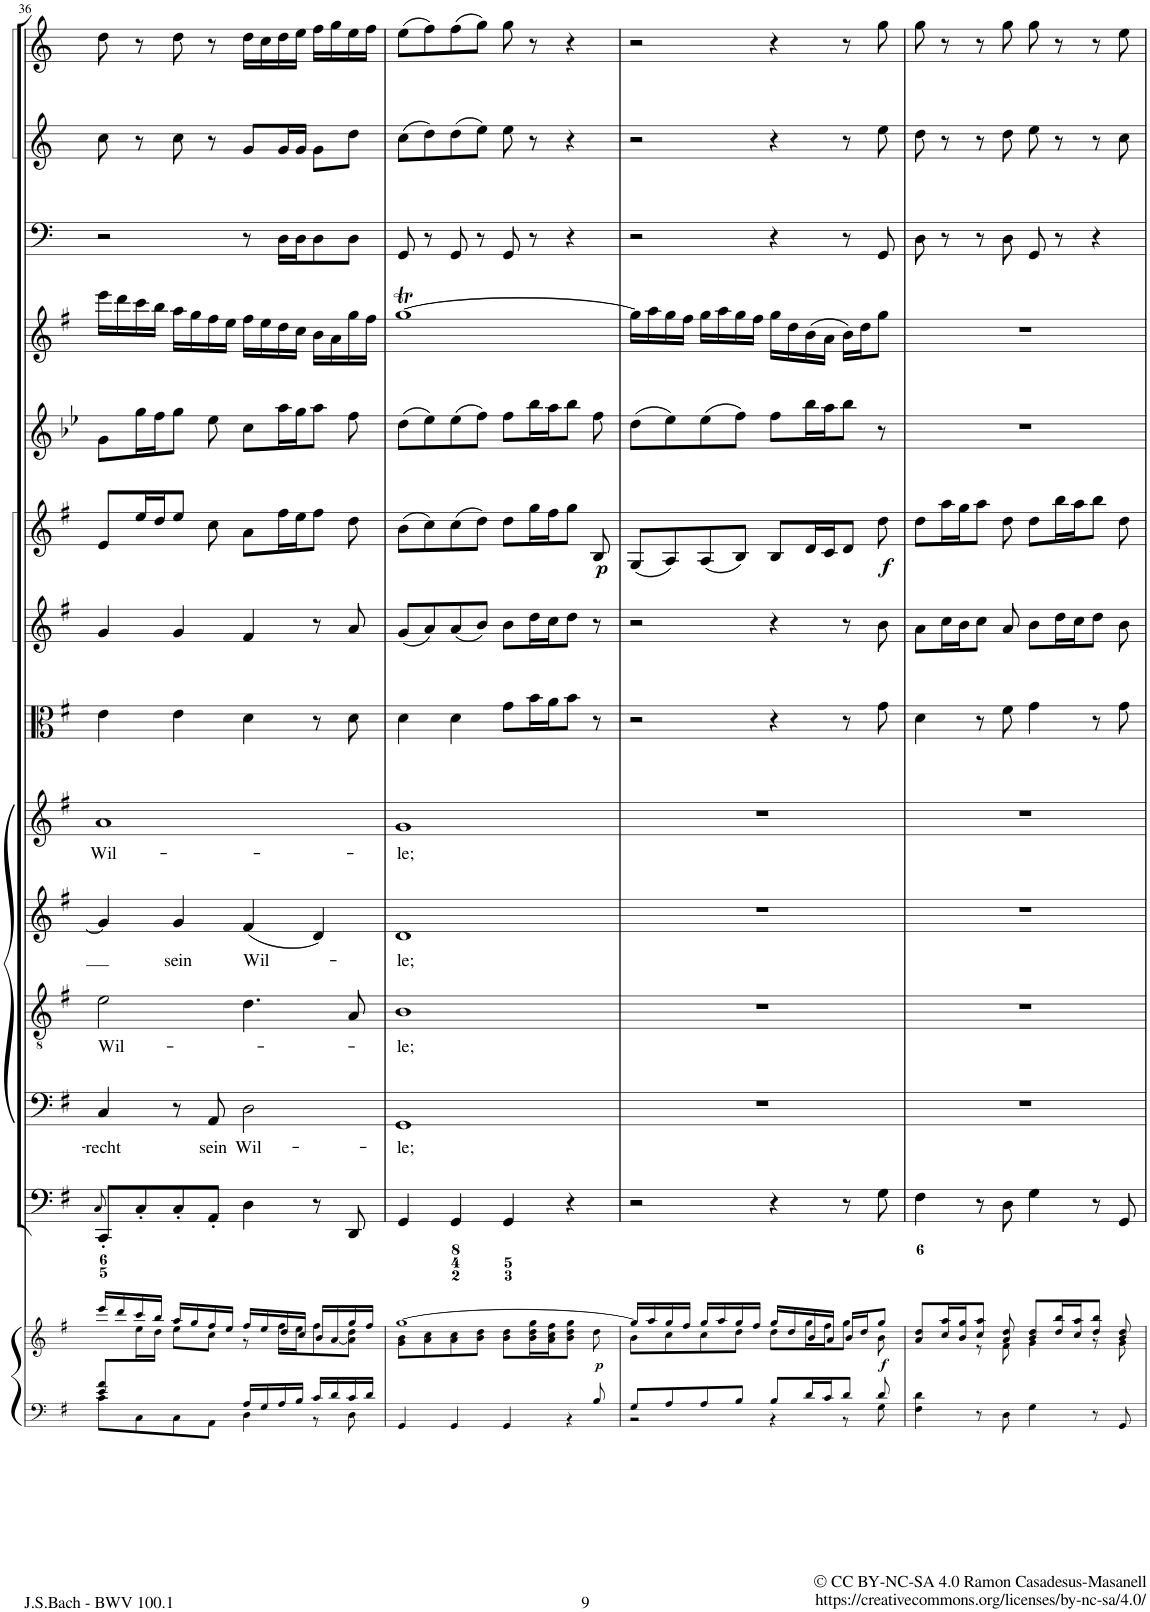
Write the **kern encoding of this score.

**kern	**kern	**kern	**kern	**text	**kern	**text	**kern	**text	**kern	**text	**kern	**kern	**kern	**kern	**kern	**kern	**kern	**kern
*part14	*part14	*part13	*part12	*part12	*part11	*part11	*part10	*part10	*part9	*part9	*part8	*part7	*part6	*part5	*part4	*part3	*part2	*part1
*staff15	*staff14	*staff13	*staff12	*staff12	*staff11	*staff11	*staff10	*staff10	*staff9	*staff9	*staff8	*staff7	*staff6	*staff5	*staff4	*staff3	*staff2	*staff1
*I"Piano reduction	*	*I"Organo e Continuo	*I"Basso	*	*I"Tenore	*	*I"Alto	*	*I"Soprano	*	*I"Viola	*I"Violino II	*I"Violino I	*I"Oboe d'amore	*I"Flauto Traverso	*I"Timpani	*I"Corno II	*I"Corno I
*I'Pno	*	*	*	*	*	*	*	*	*	*	*	*	*	*I'Ob	*I'Fl	*I'Timp	*	*
!!LO:PB:g=z
*clefF4	*clefG2	*clefF4	*clefF4	*	*clefGv2	*	*clefG2	*	*clefG2	*	*clefC3	*clefG2	*clefG2	*clefG2	*clefG2	*clefF4	*clefG2	*clefG2
*	*	*	*	*	*	*	*	*	*	*	*	*	*	*Trd2c3	*	*	*Trd3c5	*Trd3c5
*k[f#]	*k[f#]	*k[f#]	*k[f#]	*	*k[f#]	*	*k[f#]	*	*k[f#]	*	*k[f#]	*k[f#]	*k[f#]	*k[b-e-]	*k[f#]	*k[]	*k[]	*k[]
*M2/2	*M2/2	*M2/2	*M2/2	*	*M2/2	*	*M2/2	*	*M2/2	*	*M2/2	*M2/2	*M2/2	*M2/2	*M2/2	*M2/2	*M2/2	*M2/2
*met(c|)	*met(c|)	*met(c|)	*met(c|)	*	*met(c|)	*	*met(c|)	*	*met(c|)	*	*met(c|)	*met(c|)	*met(c|)	*met(c|)	*met(c|)	*met(c|)	*met(c|)	*met(c|)
=36	=36	=36	=36	=36	=36	=36	=36	=36	=36	=36	=36	=36	=36	=36	=36	=36	=36	=36
*^	*^	*^	*	*	*	*	*	*	*	*	*	*	*	*	*	*	*	*
*	*^	*	*	*	*	*	*	*	*	*	*	*	*	*	*	*	*	*	*	*	*
!	!	!	!	!	!	!	!	!LO:LY:b	!	!LO:LY:b	!	!	!	!LO:LY:b	!	!	!	!	!	!	!	!
8e/ 8a/L	2ryy	8c\L	16eee/LL	8ryy	8CC'</L	8C!/	4C/	-recht	2e\	Wil-	4g/]	.	1a	Wil-	4e\	4g/	8e/L	8g\L	16eee\LL	2r	8cc\	8dd\
.	.	.	16ddd/	.	.	.	.	.	.	.	.	.	.	.	.	.	.	.	16ddd\	.	.	.
2..ryy	.	8C\	16ccc/	16ee\L	8C'</	8ryy	.	.	.	.	.	.	.	.	.	.	16ee/L	16gg\L	16ccc\	.	8r	8r
.	.	.	16bb/JJ	16dd\JJ	.	.	.	.	.	.	.	.	.	.	.	.	16dd/J	16ff\J	16bb\JJ	.	.	.
!	!	!	!	!	!	!	!	!	!	!	!	!LO:LY:b	!	!	!	!	!	!	!	!	!	!
.	.	8C\	16aa/LL	8ee\L	8C'</	4ryy	8r	.	.	.	4g/	sein	.	.	4e\	4g/	8ee/J	8gg\J	16aa\LL	.	8cc\	8dd\
.	.	.	16gg/	.	.	.	.	.	.	.	.	.	.	.	.	.	.	.	16gg\	.	.	.
!	!	!	!	!	!	!	!	!LO:LY:b	!	!	!	!	!	!	!	!	!	!	!	!	!	!
.	.	8AA\J	16ff#/	8cc\J	8AA'</J	.	8AA/	sein	.	.	.	.	.	.	.	.	8cc\	8ee-\	16ff#\	.	8r	8r
.	.	.	16ee/JJ	.	.	.	.	.	.	.	.	.	.	.	.	.	.	.	16ee\JJ	.	.	.
!	!	!	!	!	!	!	!	!LO:LY:b	!	!	!	!LO:LY:b	!	!	!	!	!	!	!	!	!	!
.	16A/LL	4D\	16ff#/LL	8r	4D\	2ryy	2D\	Wil-	4.d\	.	(4f#/	Wil-	.	.	4d\	4f#/	8a\L	8cc\L	16ff#\LL	8r	8g/L	16dd\LL
.	16G/	.	16ee/	.	.	.	.	.	.	.	.	.	.	.	.	.	.	.	16ee\	.	.	16cc\
.	16A/	.	16dd/	16ff#\LL	.	.	.	.	.	.	.	.	.	.	.	.	16ff#\L	16aa\L	16dd\	16D\LL	16g/L	16dd\
.	16B/JJ	.	16cc/JJ	16ee\J	.	.	.	.	.	.	.	.	.	.	.	.	16ee\J	16gg\J	16cc\JJ	16D\J	16g/JJ	16ee\JJ
.	16c/LL	8r	16b/LL	8ff#\	8r	.	.	.	.	.	4d/)	.	.	.	8r	8r	8ff#\J	8aa\J	16b\LL	8D\	8g\L	16ff\LL
.	16d/	.	[<16a/	.	.	.	.	.	.	.	.	.	.	.	.	.	.	.	16a\	.	.	16gg\
.	16c/	8D\	16gg/	8a\] 8dd\J	8DD/	.	.	.	8A/	.	.	.	.	.	8d\	8a/	8dd\	8ff\	16gg\	8D\J	8dd\J	16ee\
.	16d/JJ	.	16ff#/JJ	.	.	.	.	.	.	.	.	.	.	.	.	.	.	.	16ff#\JJ	.	.	16ff\JJ
*	*v	*v	*	*	*v	*v	*	*	*	*	*	*	*	*	*	*	*	*	*	*	*	*
=37	=37	=37	=37	=37	=37	=37	=37	=37	=37	=37	=37	=37	=37	=37	=37	=37	=37	=37	=37	=37
!	!	!	!	!	!	!LO:LY:b	!	!LO:LY:b	!	!LO:LY:b	!	!LO:LY:b	!	!	!	!	!	!	!	!
4GG/	2ryy	[1gg	8g\ 8b\L	4GG/	1GG	-le;	1B	-le;	1d	-le;	1g	-le;	4d\	(8g/L	(8b\L	(8dd\L	[1ggT	8GG/	(8cc\L	(8ee\L
.	.	.	8a\ 8cc\	.	.	.	.	.	.	.	.	.	.	8a/)	8cc\)	8ee-\)	.	8r	8dd\)	8ff\)
4GG/	.	.	8a\ 8cc\	4GG/	.	.	.	.	.	.	.	.	4d\	(8a/	(8cc\	(8ee-\	.	8GG/	(8dd\	(8ff\
.	.	.	8b\ 8dd\J	.	.	.	.	.	.	.	.	.	.	8b/J)	8dd\J)	8ff\J)	.	8r	8ee\J)	8gg\J)
4GG/	4ryy	.	8b\ 8dd\L	4GG/	.	.	.	.	.	.	.	.	8g\L	8b\L	8dd\L	8ff\L	.	8GG/	8ee\	8gg\
.	.	.	16b\ 16dd\ 16gg\L	.	.	.	.	.	.	.	.	.	16b\L	16dd\L	16gg\L	16bb-\L	.	8r	8r	8r
.	.	.	16a\ 16cc\ 16ff#\J	.	.	.	.	.	.	.	.	.	16a\J	16cc\J	16ff#\J	16aa\J	.	.	.	.
8ryy	4r	.	8b\ 8dd\ 8gg\J	4r	.	.	.	.	.	.	.	.	8b\J	8dd\J	8gg\J	8bb-\J	.	4r	4r	4r
8B/	.	.	8dd\	.	.	.	.	.	.	.	.	.	8r	8r	8B/	8ff\	.	.	.	.
=38	=38	=38	=38	=38	=38	=38	=38	=38	=38	=38	=38	=38	=38	=38	=38	=38	=38	=38	=38	=38
8G/L	2r	16gg/LL]	8b\L	2r	1r	.	1r	.	1r	.	1r	.	2r	2r	(8G/L	(8dd\L	16gg\LL]	2r	2r	2r
.	.	16aa/	.	.	.	.	.	.	.	.	.	.	.	.	.	.	16aa\	.	.	.
8A/	.	16gg/	8cc\	.	.	.	.	.	.	.	.	.	.	.	8A/)	8ee-\)	16gg\	.	.	.
.	.	16ff#/JJ	.	.	.	.	.	.	.	.	.	.	.	.	.	.	16ff#\JJ	.	.	.
8A/	.	16gg/LL	8cc\	.	.	.	.	.	.	.	.	.	.	.	(8A/	(8ee-\	16gg\LL	.	.	.
.	.	16aa/	.	.	.	.	.	.	.	.	.	.	.	.	.	.	16aa\	.	.	.
8B/J	.	16gg/	8dd\J	.	.	.	.	.	.	.	.	.	.	.	8B/J)	8ff\J)	16gg\	.	.	.
.	.	16ff#/JJ	.	.	.	.	.	.	.	.	.	.	.	.	.	.	16ff#\JJ	.	.	.
8B/L	4r	16gg/LL	8dd\L	4r	.	.	.	.	.	.	.	.	4r	4r	8B/L	8ff\L	16gg\LL	4r	4r	4r
.	.	16dd/	.	.	.	.	.	.	.	.	.	.	.	.	.	.	16dd\	.	.	.
16d/L	.	16b/	16gg\L	.	.	.	.	.	.	.	.	.	.	.	16d/L	16bb-\L	(16b\	.	.	.
16c/J	.	16a/JJ	16ff#\J	.	.	.	.	.	.	.	.	.	.	.	16c/J	16aa\J	16a\JJ	.	.	.
8d/J	8r	16b/LL	8gg\J	8r	.	.	.	.	.	.	.	.	8r	8r	8d/J	8bb-\J	16b\LL)	8r	8r	8r
.	.	16dd/J	.	.	.	.	.	.	.	.	.	.	.	.	.	.	16dd\J	.	.	.
8d/	8G\	8gg/J	8b\	8G\	.	.	.	.	.	.	.	.	8g\	8b\	8dd\	8r	8gg\J	8GG/	8ee\	8gg\
=39	=39	=39	=39	=39	=39	=39	=39	=39	=39	=39	=39	=39	=39	=39	=39	=39	=39	=39	=39	=39
4d\	4F#\	8a/ 8dd/L	4ryy	4F#\	1r	.	1r	.	1r	.	1r	.	4d\	8a\L	8dd\L	1r	1r	8D\	8dd\	8gg\
.	.	16cc/ 16aa/L	.	.	.	.	.	.	.	.	.	.	.	16cc\L	16aa\L	.	.	8r	8r	8r
.	.	16b/ 16gg/J	.	.	.	.	.	.	.	.	.	.	.	16b\J	16gg\J	.	.	.	.	.
2.ryy	8r	8cc/ 8aa/J	8r	8r	.	.	.	.	.	.	.	.	8r	8cc\J	8aa\J	.	.	8r	8r	8r
.	8D\	8a/ 8dd/	8f#\	8D\	.	.	.	.	.	.	.	.	8f#\	8a/	8dd\	.	.	8D\	8dd\	8gg\
.	4G\	8b/ 8dd/L	4g\	4G\	.	.	.	.	.	.	.	.	4g\	8b\L	8dd\L	.	.	8GG/	8ee\	8gg\
.	.	16dd/ 16bb/L	.	.	.	.	.	.	.	.	.	.	.	16dd\L	16bb\L	.	.	8r	8r	8r
.	.	16cc/ 16aa/J	.	.	.	.	.	.	.	.	.	.	.	16cc\J	16aa\J	.	.	.	.	.
.	8r	8dd/ 8bb/J	8r	8r	.	.	.	.	.	.	.	.	8r	8dd\J	8bb\J	.	.	4r	8r	8r
.	8GG/	8b/ 8dd/	8g\	8GG/	.	.	.	.	.	.	.	.	8g\	8b\	8dd\	.	.	.	8cc\	8ee\
*v	*v	*	*	*	*	*	*	*	*	*	*	*	*	*	*	*	*	*	*	*
*	*v	*v	*	*	*	*	*	*	*	*	*	*	*	*	*	*	*	*	*
=	=	=	=	=	=	=	=	=	=	=	=	=	=	=	=	=	=	=
*-	*-	*-	*-	*-	*-	*-	*-	*-	*-	*-	*-	*-	*-	*-	*-	*-	*-	*-
